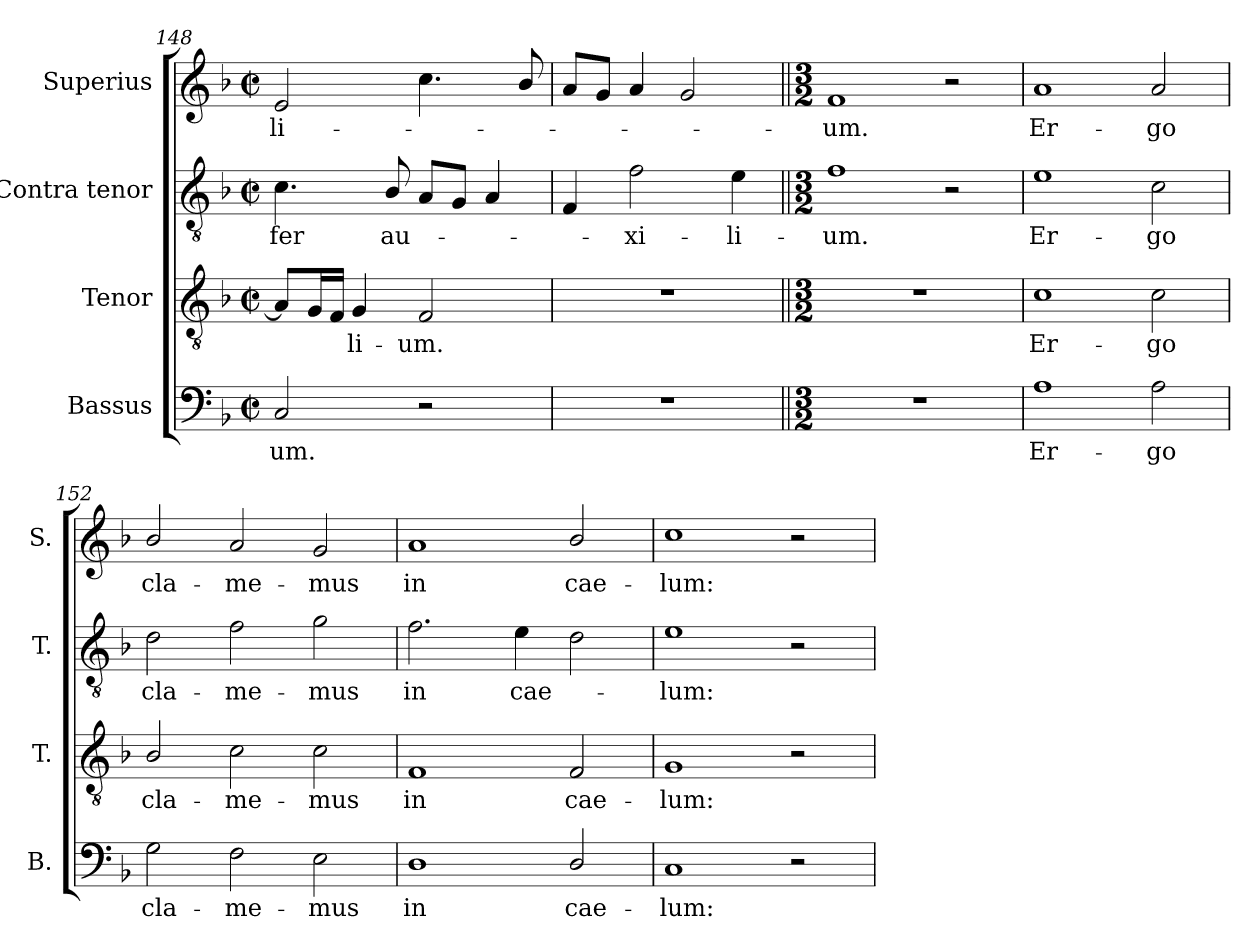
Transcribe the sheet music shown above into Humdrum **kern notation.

**kern	**text	**kern	**text	**kern	**text	**kern	**text
*part4	*part4	*part3	*part3	*part2	*part2	*part1	*part1
*staff4	*staff4	*staff3	*staff3	*staff2	*staff2	*staff1	*staff1
*I"Bassus	*	*I"Tenor	*	*I"Contra tenor	*	*I"Superius	*
*I'B.	*	*I'T.	*	*I'T.	*	*I'S.	*
*clefF4	*	*clefGv2	*	*clefGv2	*	*clefG2	*
*	*	*ITrd7c12	*	*ITrd7c12	*	*	*
*k[b-]	*	*k[b-]	*	*k[b-]	*	*k[b-]	*
*F:	*	*F:	*	*F:	*	*F:	*
*M2/2	*	*M2/2	*	*M2/2	*	*M2/2	*
*met(c|)	*	*met(c|)	*	*met(c|)	*	*met(c|)	*
=148	=148	=148	=148	=148	=148	=148	=148
!	!LO:LY:b:color=#000000	!	!	!	!	!	!
!	!	!	!	!	!LO:LY:b:color=#000000	!	!
!	!	!	!	!	!	!	!LO:LY:b:color=#000000
2Ci/	-um.	8AAi/L]	.	4.Ci\	fer	2ei/	-li-
.	.	16GGi/L	.	.	.	.	.
.	.	16FFi/JJ	.	.	.	.	.
!	!	!	!LO:LY:b:color=#000000	!	!	!	!
.	.	4GGi/	-li-	.	.	.	.
!	!	!	!	!	!LO:LY:b:color=#000000	!	!
.	.	.	.	8BB-i/	au-	.	.
!	!	!	!LO:LY:b:color=#000000	!	!	!	!
2r	.	2FFi/	-um.	8AAi/L	.	4.cci\	.
.	.	.	.	8GGi/J	.	.	.
.	.	.	.	4AAi/	.	.	.
.	.	.	.	.	.	8b-i/	.
=149	=149	=149	=149	=149	=149	=149	=149
1r	.	1r	.	4FFi/	.	8ai/L	.
.	.	.	.	.	.	8gi/J	.
!	!	!	!	!	!LO:LY:b:color=#000000	!	!
.	.	.	.	2Fi\	-xi-	4ai/	.
.	.	.	.	.	.	2gi/	.
!	!	!	!	!	!LO:LY:b:color=#000000	!	!
.	.	.	.	4Ei\	-li-	.	.
!!LO:PB:g=z
=150||	=150||	=150||	=150||	=150||	=150||	=150||	=150||
*M3/2	*	*M3/2	*	*M3/2	*	*M3/2	*
!LO:N:vis=1	!	!LO:N:vis=1	!	!	!	!	!
!	!	!	!	!	!LO:LY:b:color=#000000	!	!
!	!	!	!	!	!	!	!LO:LY:b:color=#000000
1.r	.	1.r	.	1Fi	-um.	1fi	-um.
.	.	.	.	2r	.	2r	.
=151	=151	=151	=151	=151	=151	=151	=151
!	!LO:LY:b:color=#000000	!	!	!	!	!	!
!	!	!	!LO:LY:b:color=#000000	!	!	!	!
!	!	!	!	!	!LO:LY:b:color=#000000	!	!
!	!	!	!	!	!	!	!LO:LY:b:color=#000000
1Ai	Er-	1Ci	Er-	1Ei	Er-	1ai	Er-
!	!LO:LY:b:color=#000000	!	!	!	!	!	!
!	!	!	!LO:LY:b:color=#000000	!	!	!	!
!	!	!	!	!	!LO:LY:b:color=#000000	!	!
!	!	!	!	!	!	!	!LO:LY:b:color=#000000
2Ai\	-go	2Ci\	-go	2Ci\	-go	2ai/	-go
=152	=152	=152	=152	=152	=152	=152	=152
!	!LO:LY:b:color=#000000	!	!	!	!	!	!
!	!	!	!LO:LY:b:color=#000000	!	!	!	!
!	!	!	!	!	!LO:LY:b:color=#000000	!	!
!	!	!	!	!	!	!	!LO:LY:b:color=#000000
2Gi\	cla-	2BB-i/	cla-	2Di\	cla-	2b-i/	cla-
!	!LO:LY:b:color=#000000	!	!	!	!	!	!
!	!	!	!LO:LY:b:color=#000000	!	!	!	!
!	!	!	!	!	!LO:LY:b:color=#000000	!	!
!	!	!	!	!	!	!	!LO:LY:b:color=#000000
2Fi\	-me-	2Ci\	-me-	2Fi\	-me-	2ai/	-me-
!	!LO:LY:b:color=#000000	!	!	!	!	!	!
!	!	!	!LO:LY:b:color=#000000	!	!	!	!
!	!	!	!	!	!LO:LY:b:color=#000000	!	!
!	!	!	!	!	!	!	!LO:LY:b:color=#000000
2Ei\	-mus	2Ci\	-mus	2Gi\	-mus	2gi/	-mus
=153	=153	=153	=153	=153	=153	=153	=153
!	!LO:LY:b:color=#000000	!	!	!	!	!	!
!	!	!	!LO:LY:b:color=#000000	!	!	!	!
!	!	!	!	!	!LO:LY:b:color=#000000	!	!
!	!	!	!	!	!	!	!LO:LY:b:color=#000000
1Di	in	1FFi	in	2.Fi\	in	1ai	in
!	!	!	!	!	!LO:LY:b:color=#000000	!	!
.	.	.	.	4Ei\	cae-	.	.
!	!LO:LY:b:color=#000000	!	!	!	!	!	!
!	!	!	!LO:LY:b:color=#000000	!	!	!	!
!	!	!	!	!	!	!	!LO:LY:b:color=#000000
2Di/	cae-	2FFi/	cae-	2Di\	.	2b-i/	cae-
=154	=154	=154	=154	=154	=154	=154	=154
!	!LO:LY:b:color=#000000	!	!	!	!	!	!
!	!	!	!LO:LY:b:color=#000000	!	!	!	!
!	!	!	!	!	!LO:LY:b:color=#000000	!	!
!	!	!	!	!	!	!	!LO:LY:b:color=#000000
1Ci	-lum:	1GGi	-lum:	1Ei	-lum:	1cci	-lum:
2r	.	2r	.	2r	.	2r	.
=	=	=	=	=	=	=	=
*-	*-	*-	*-	*-	*-	*-	*-
